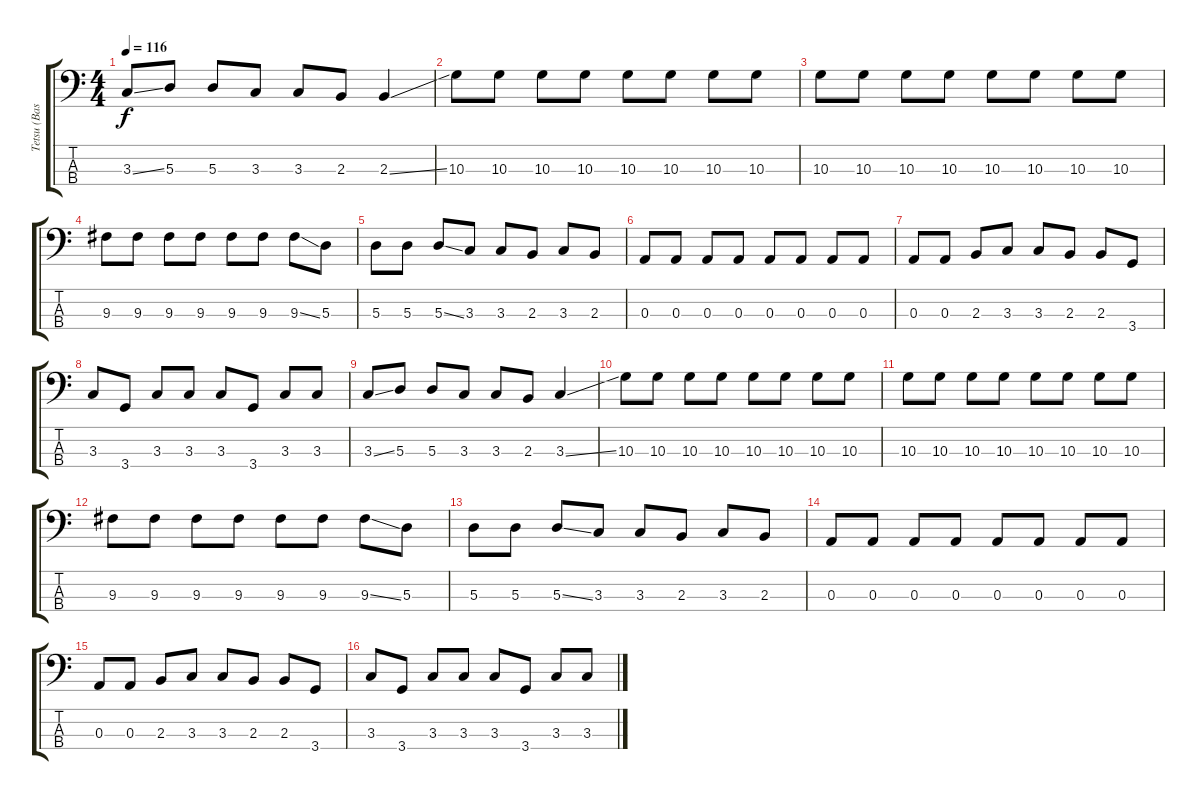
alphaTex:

\track ("Tetsu (Bass)" "Tetsu (Bas") {instrument electricbasspick}
\staff {score tabs}
\tuning (G2 D2 A1 E1) {hide}
\ts (4 4)
\tempo 116
\clef f4
\ks c
3.3{ss}.8{dy f} 5.3.8 5.3.8 3.3.8 3.3.8 2.3.8 2.3{ss}.4 |
10.3.8 10.3.8 10.3.8 10.3.8 10.3.8 10.3.8 10.3.8 10.3.8 |
10.3.8 10.3.8 10.3.8 10.3.8 10.3.8 10.3.8 10.3.8 10.3.8 |
9.3.8 9.3.8 9.3.8 9.3.8 9.3.8 9.3.8 9.3{ss}.8 5.3.8 |
5.3.8 5.3.8 5.3{ss}.8 3.3.8 3.3.8 2.3.8 3.3.8 2.3.8 |
0.3.8 0.3.8 0.3.8 0.3.8 0.3.8 0.3.8 0.3.8 0.3.8 |
0.3.8 0.3.8 2.3.8 3.3.8 3.3.8 2.3.8 2.3.8 3.4.8 |
3.3.8 3.4.8 3.3.8 3.3.8 3.3.8 3.4.8 3.3.8 3.3.8 |
3.3{ss}.8 5.3.8 5.3.8 3.3.8 3.3.8 2.3.8 3.3{ss}.4 |
10.3.8 10.3.8 10.3.8 10.3.8 10.3.8 10.3.8 10.3.8 10.3.8 |
10.3.8 10.3.8 10.3.8 10.3.8 10.3.8 10.3.8 10.3.8 10.3.8 |
9.3.8 9.3.8 9.3.8 9.3.8 9.3.8 9.3.8 9.3{ss}.8 5.3.8 |
5.3.8 5.3.8 5.3{ss}.8 3.3.8 3.3.8 2.3.8 3.3.8 2.3.8 |
0.3.8 0.3.8 0.3.8 0.3.8 0.3.8 0.3.8 0.3.8 0.3.8 |
0.3.8 0.3.8 2.3.8 3.3.8 3.3.8 2.3.8 2.3.8 3.4.8 |
3.3.8 3.4.8 3.3.8 3.3.8 3.3.8 3.4.8 3.3.8 3.3.8
